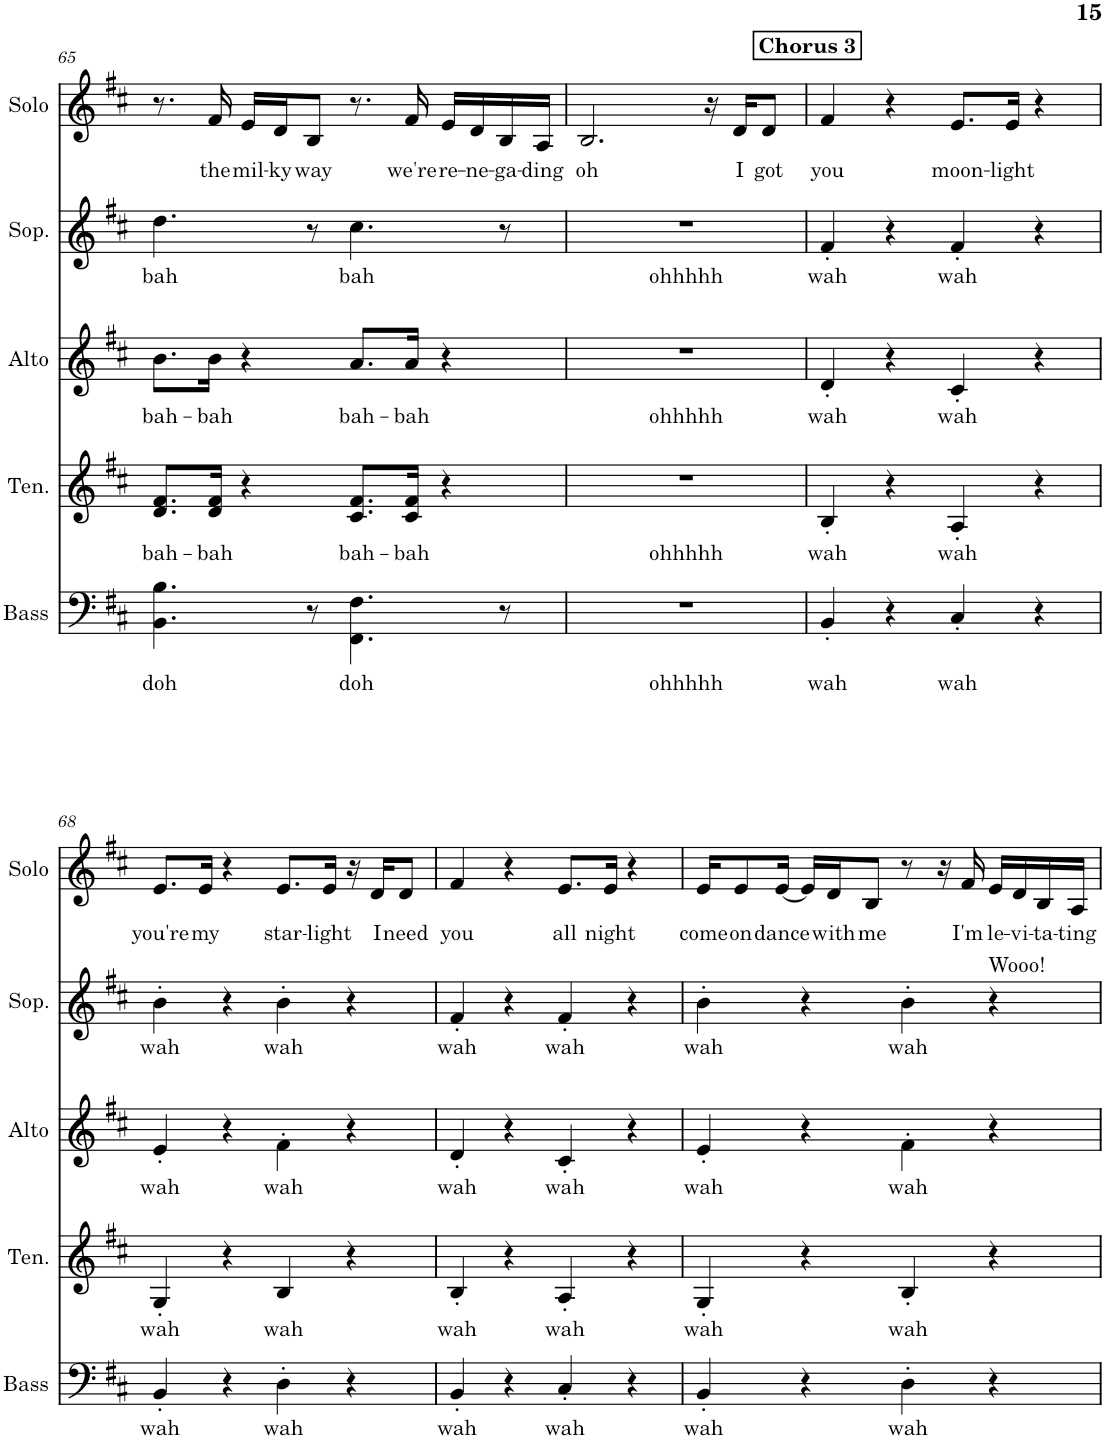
**kern	**text	**kern	**text	**kern	**text	**kern	**text	**kern	**text
*part5	*part5	*part4	*part4	*part3	*part3	*part2	*part2	*part1	*part1
*staff5	*staff5	*staff4	*staff4	*staff3	*staff3	*staff2	*staff2	*staff1	*staff1
*I"Bass	*	*I"Tenor	*	*I"Alto	*	*I"Soprano	*	*I"Solo	*
*I'Bass	*	*I'Ten.	*	*I'Alto	*	*I'Sop.	*	*I'Solo	*
!!LO:PB:g=z
*clefF4	*	*clefG2	*	*clefG2	*	*clefG2	*	*clefG2	*
*k[f#c#]	*	*k[f#c#]	*	*k[f#c#]	*	*k[f#c#]	*	*k[f#c#]	*
*M4/4	*	*M4/4	*	*M4/4	*	*M4/4	*	*M4/4	*
=65	=65	=65	=65	=65	=65	=65	=65	=65	=65
!	!LO:LY:b	!	!LO:LY:b	!	!LO:LY:b	!	!LO:LY:b	!	!
4.BB\ 4.B\	doh	8.d/ 8.f#/L	bah-	8.b\L	bah-	4.dd\	bah	8.r	.
!	!	!	!LO:LY:b	!	!LO:LY:b	!	!	!	!LO:LY:b
.	.	16d/ 16f#/Jk	-bah	16b\Jk	-bah	.	.	16f#/	the
!	!	!	!	!	!	!	!	!	!LO:LY:b
.	.	4r	.	4r	.	.	.	16e/LL	mil-
!	!	!	!	!	!	!	!	!	!LO:LY:b
.	.	.	.	.	.	.	.	16d/J	-ky
!	!	!	!	!	!	!	!	!	!LO:LY:b
8r	.	.	.	.	.	8r	.	8B/J	way
!	!LO:LY:b	!	!LO:LY:b	!	!LO:LY:b	!	!LO:LY:b	!	!
4.FF#\ 4.F#\	doh	8.c#/ 8.f#/L	bah-	8.a/L	bah-	4.cc#\	bah	8.r	.
!	!	!	!LO:LY:b	!	!LO:LY:b	!	!	!	!LO:LY:b
.	.	16c#/ 16f#/Jk	-bah	16a/Jk	-bah	.	.	16f#/	we're
!	!	!	!	!	!	!	!	!	!LO:LY:b
.	.	4r	.	4r	.	.	.	16e/LL	re-
!	!	!	!	!	!	!	!	!	!LO:LY:b
.	.	.	.	.	.	.	.	16d/	-ne-
!	!	!	!	!	!	!	!	!	!LO:LY:b
8r	.	.	.	.	.	8r	.	16B/	-ga-
!	!	!	!	!	!	!	!	!	!LO:LY:b
.	.	.	.	.	.	.	.	16A/JJ	-ding
=66	=66	=66	=66	=66	=66	=66	=66	=66	=66
!	!LO:LY:b	!	!LO:LY:b	!	!LO:LY:b	!	!LO:LY:b	!	!LO:LY:b
1r	ohhhhh	1r	ohhhhh	1r	ohhhhh	1r	ohhhhh	2.B/	oh
.	.	.	.	.	.	.	.	16r	.
!	!	!	!	!	!	!	!	!	!LO:LY:b
.	.	.	.	.	.	.	.	16d/KL	I
!	!	!	!	!	!	!	!	!	!LO:LY:b
.	.	.	.	.	.	.	.	8d/J	got
!!LO:REH:place=s1:a:B:cj:t=Chorus 3
=67	=67	=67	=67	=67	=67	=67	=67	=67	=67
!	!LO:LY:b	!	!LO:LY:b	!	!LO:LY:b	!	!LO:LY:b	!	!LO:LY:b
4BB'/	wah	4B'/	wah	4d'/	wah	4f#'/	wah	4f#/	you
4r	.	4r	.	4r	.	4r	.	4r	.
!	!LO:LY:b	!	!LO:LY:b	!	!LO:LY:b	!	!LO:LY:b	!	!LO:LY:b
4C#'/	wah	4A'/	wah	4c#'/	wah	4f#'/	wah	8.e/L	moon-
!	!	!	!	!	!	!	!	!	!LO:LY:b
.	.	.	.	.	.	.	.	16e/Jk	-light
4r	.	4r	.	4r	.	4r	.	4r	.
!!LO:LB:g=z
=68	=68	=68	=68	=68	=68	=68	=68	=68	=68
!	!LO:LY:b	!	!LO:LY:b	!	!LO:LY:b	!	!LO:LY:b	!	!LO:LY:b
4BB'/	wah	4G'/	wah	4e'/	wah	4b'\	wah	8.e/L	you're
!	!	!	!	!	!	!	!	!	!LO:LY:b
.	.	.	.	.	.	.	.	16e/Jk	my
4r	.	4r	.	4r	.	4r	.	4r	.
!	!LO:LY:b	!	!LO:LY:b	!	!LO:LY:b	!	!LO:LY:b	!	!LO:LY:b
4D'\	wah	4B/	wah	4f#'\	wah	4b'\	wah	8.e/L	star-
!	!	!	!	!	!	!	!	!	!LO:LY:b
.	.	.	.	.	.	.	.	16e/Jk	-light
4r	.	4r	.	4r	.	4r	.	16r	.
!	!	!	!	!	!	!	!	!	!LO:LY:b
.	.	.	.	.	.	.	.	16d/KL	I
!	!	!	!	!	!	!	!	!	!LO:LY:b
.	.	.	.	.	.	.	.	8d/J	need
=69	=69	=69	=69	=69	=69	=69	=69	=69	=69
!	!LO:LY:b	!	!LO:LY:b	!	!LO:LY:b	!	!LO:LY:b	!	!LO:LY:b
4BB'/	wah	4B'/	wah	4d'/	wah	4f#'/	wah	4f#/	you
4r	.	4r	.	4r	.	4r	.	4r	.
!	!LO:LY:b	!	!LO:LY:b	!	!LO:LY:b	!	!LO:LY:b	!	!LO:LY:b
4C#'/	wah	4A'/	wah	4c#'/	wah	4f#'/	wah	8.e/L	all
!	!	!	!	!	!	!	!	!	!LO:LY:b
.	.	.	.	.	.	.	.	16e/Jk	night
4r	.	4r	.	4r	.	4r	.	4r	.
=70	=70	=70	=70	=70	=70	=70	=70	=70	=70
!	!LO:LY:b	!	!LO:LY:b	!	!LO:LY:b	!	!LO:LY:b	!	!LO:LY:b
4BB'/	wah	4G'/	wah	4e'/	wah	4b'\	wah	16e/KL	come
!	!	!	!	!	!	!	!	!	!LO:LY:b
.	.	.	.	.	.	.	.	8e/	on
!	!	!	!	!	!	!	!	!	!LO:LY:b
.	.	.	.	.	.	.	.	[16e/Jk	dance
4r	.	4r	.	4r	.	4r	.	16e/LL]	.
!	!	!	!	!	!	!	!	!	!LO:LY:b
.	.	.	.	.	.	.	.	16d/J	with
!	!	!	!	!	!	!	!	!	!LO:LY:b
.	.	.	.	.	.	.	.	8B/J	me
!	!LO:LY:b	!	!LO:LY:b	!	!LO:LY:b	!	!LO:LY:b	!	!
4D'\	wah	4B'/	wah	4f#'\	wah	4b'\	wah	8r	.
.	.	.	.	.	.	.	.	16r	.
!	!	!	!	!	!	!	!	!	!LO:LY:b
.	.	.	.	.	.	.	.	16f#/	I'm
!	!	!	!	!	!	!LO:TX:a:t=Wooo!	!	!	!
!	!	!	!	!	!	!	!	!	!LO:LY:b
4r	.	4r	.	4r	.	4r	.	16e/LL	le-
!	!	!	!	!	!	!	!	!	!LO:LY:b
.	.	.	.	.	.	.	.	16d/	-vi-
!	!	!	!	!	!	!	!	!	!LO:LY:b
.	.	.	.	.	.	.	.	16B/	-ta-
!	!	!	!	!	!	!	!	!	!LO:LY:b
.	.	.	.	.	.	.	.	16A/JJ	-ting
=	=	=	=	=	=	=	=	=	=
*-	*-	*-	*-	*-	*-	*-	*-	*-	*-
